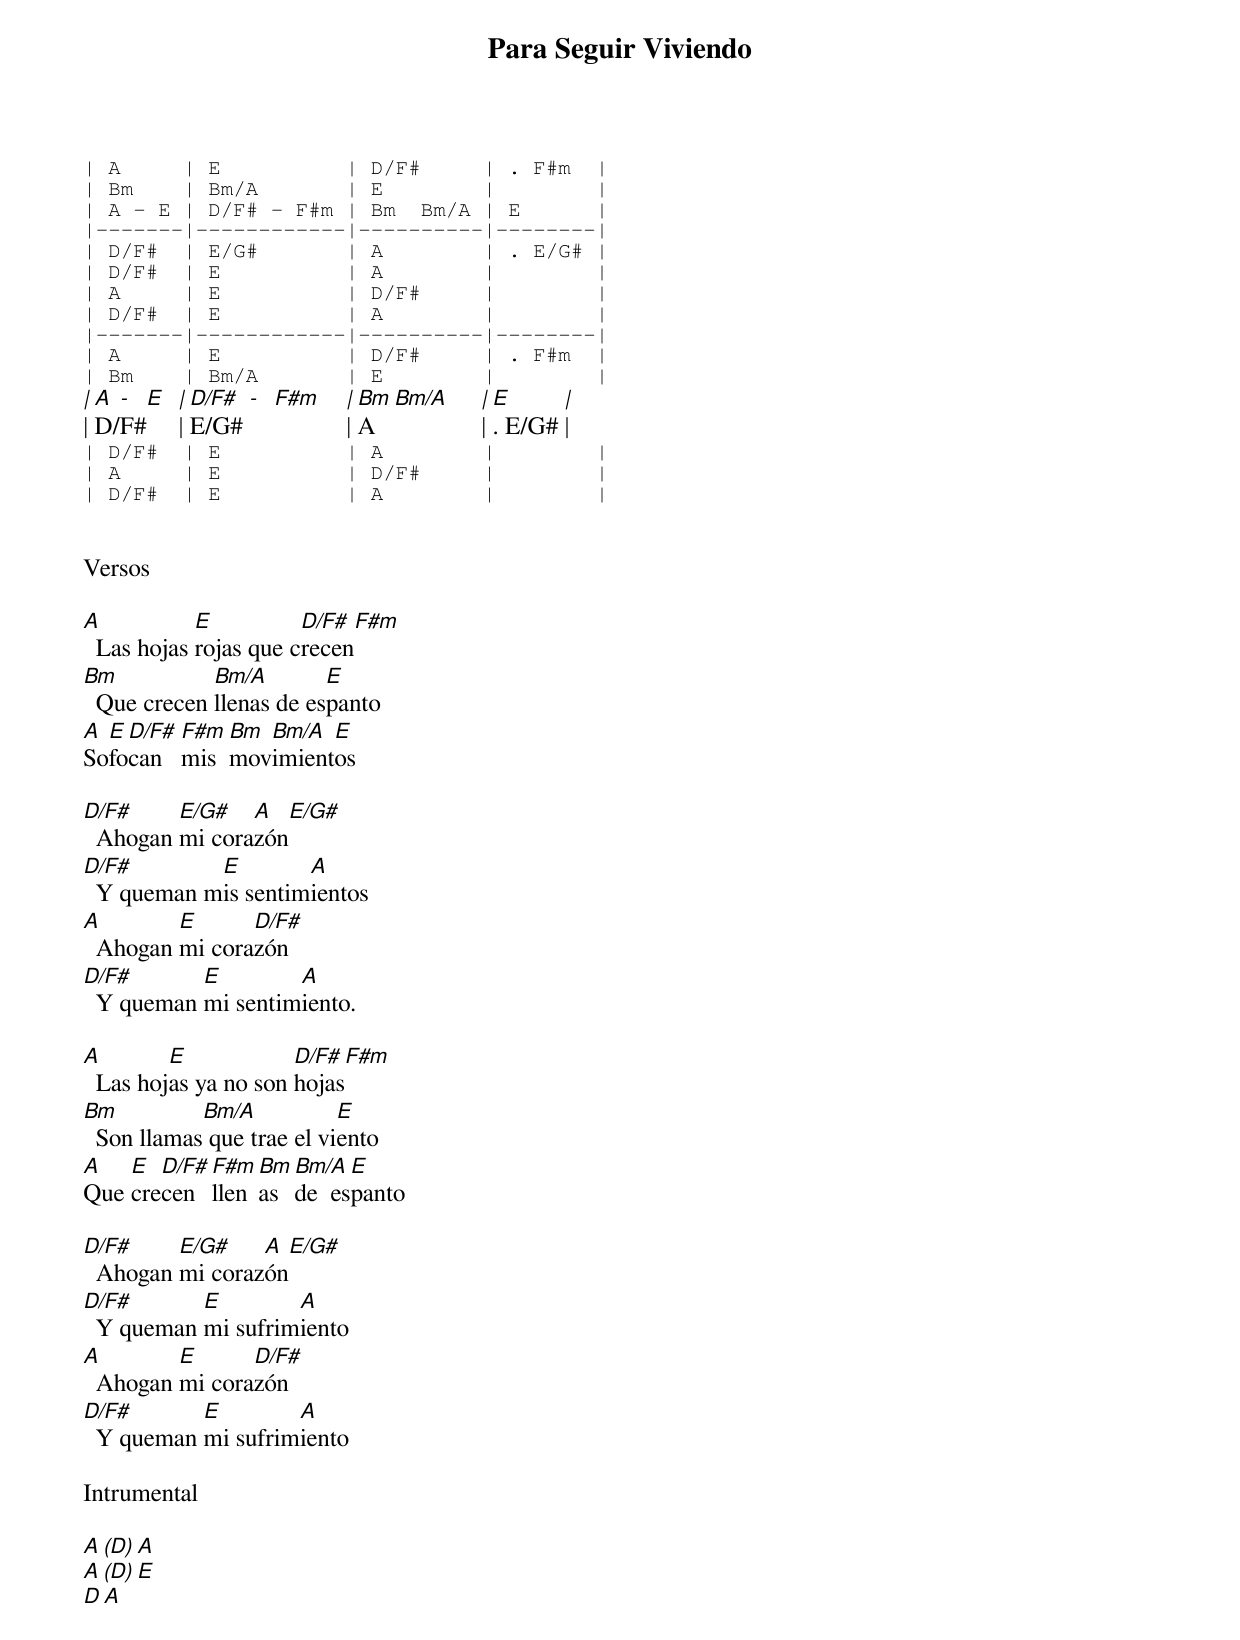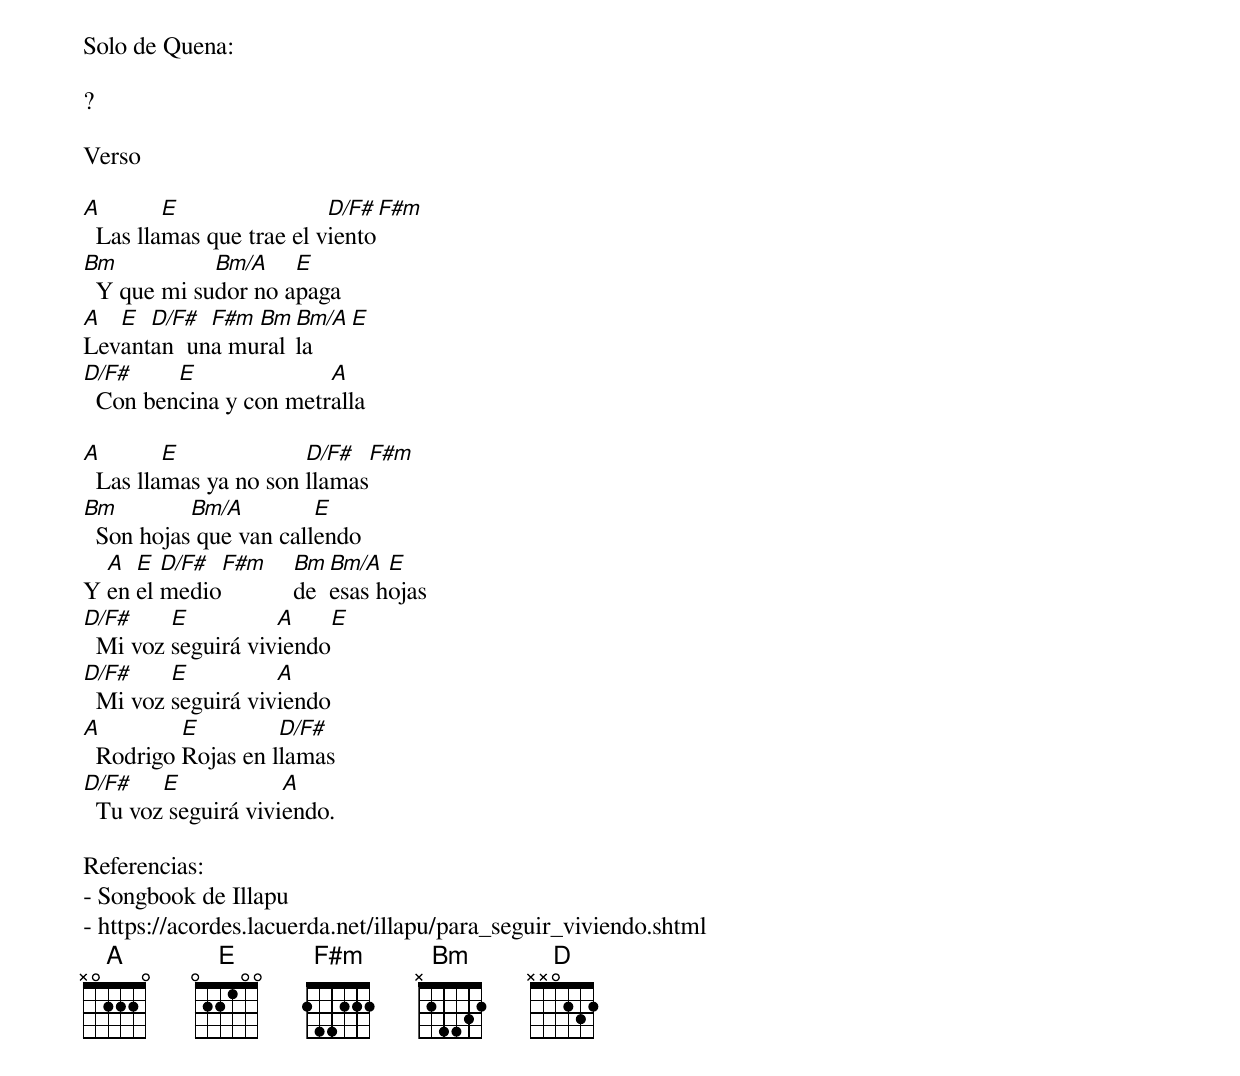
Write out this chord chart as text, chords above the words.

Para Seguir Viviendo

| A     | E          | D/F#     | . F#m  |
| Bm    | Bm/A       | E        |        |
| A - E | D/F# - F#m | Bm  Bm/A | E      |
|-------|------------|----------|--------|
| D/F#  | E/G#       | A        | . E/G# |
| D/F#  | E          | A        |        |
| A     | E          | D/F#     |        |
| D/F#  | E          | A        |        |
|-------|------------|----------|--------|
| A     | E          | D/F#     | . F#m  |
| Bm    | Bm/A       | E        |        |
| A - E | D/F# - F#m | Bm  Bm/A | E      |
| D/F#  | E/G#       | A        | . E/G# |
| D/F#  | E          | A        |        |
| A     | E          | D/F#     |        |
| D/F#  | E          | A        |        |


Versos

A           E          D/F#  F#m
  Las hojas rojas que crecen
Bm           Bm/A        E
  Que crecen llenas de espanto
A E D/F#  F#m  Bm Bm/A  E
Sofocan   mis  movimientos

D/F#     E/G#   A   E/G#
  Ahogan mi corazón
D/F#        E        A
  Y queman mis sentimientos
A        E      D/F#
  Ahogan mi corazón
D/F#       E        A
  Y queman mi sentimiento.

A        E            D/F#   F#m
  Las hojas ya no son hojas
Bm          Bm/A           E
  Son llamas que trae el viento
A   E  D/F# F#m Bm Bm/A  E
Que crecen  llenas de  espanto

D/F#     E/G#    A  E/G#
  Ahogan mi corazón
D/F#       E        A
  Y queman mi sufrimiento
A        E      D/F#
  Ahogan mi corazón
D/F#       E        A
  Y queman mi sufrimiento

Intrumental

A (D) A
A (D) E
D A

Solo de Quena:

?

Verso

A        E                D/F#  F#m
  Las llamas que trae el viento
Bm           Bm/A    E
  Y que mi sudor no apaga
A  E  D/F#  F#m Bm Bm/A  E
Levantan  una muralla
D/F#     E              A
  Con bencina y con metralla

A        E             D/F#   F#m
  Las llamas ya no son llamas
Bm         Bm/A         E
  Son hojas que van callendo
  A  E  D/F# F#m Bm Bm/A  E
Y en el medio    de esas hojas
D/F#     E          A     E
  Mi voz seguirá viviendo
D/F#     E          A
  Mi voz seguirá viviendo
A         E         D/F#
  Rodrigo Rojas en llamas
D/F#    E            A
  Tu voz seguirá viviendo.

Referencias:
- Songbook de Illapu
- https://acordes.lacuerda.net/illapu/para_seguir_viviendo.shtml
